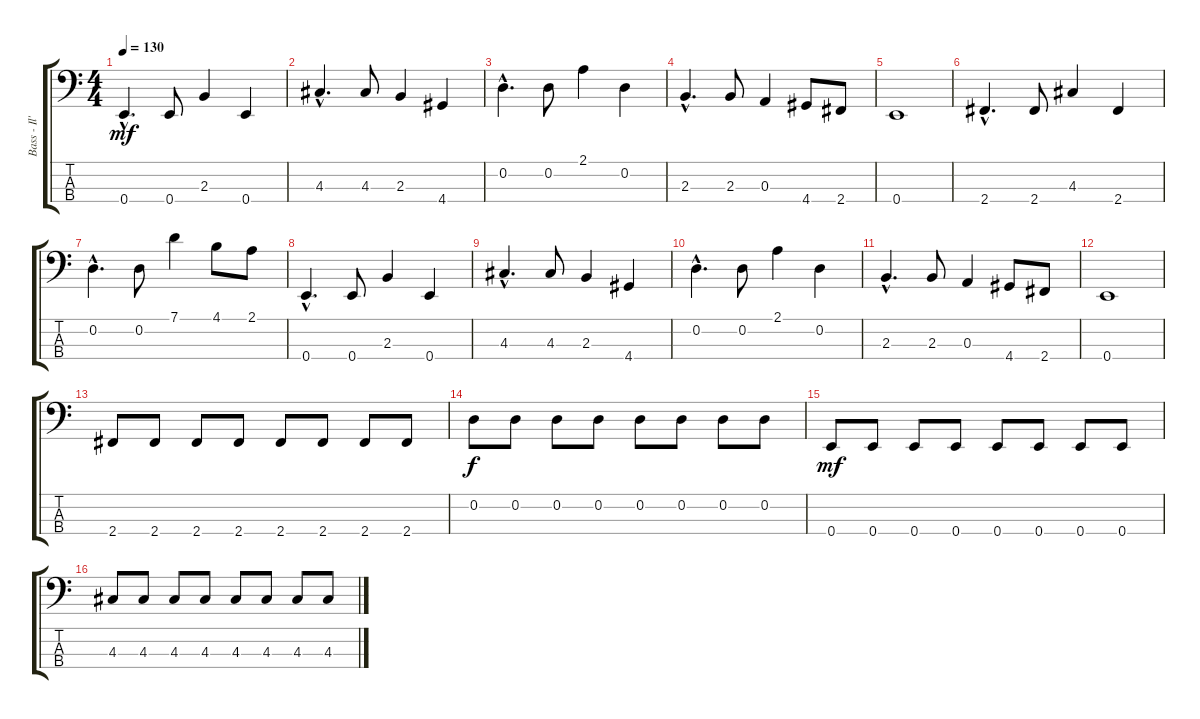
\track ("Bass - Il'ya Knyazev" "Bass - Il'") {instrument electricbassfinger}
\staff {score tabs}
\tuning (G2 D2 A1 E1) {hide}
\ts (4 4)
\tempo 130
\clef f4
\ks c
0.4{hac}.4{d dy mf} 0.4.8 2.3.4 0.4.4 |
4.3{hac}.4{d} 4.3.8 2.3.4 4.4.4 |
0.2{hac}.4{d} 0.2.8 2.1.4 0.2.4 |
2.3{hac}.4{d} 2.3.8 0.3.4 4.4.8 2.4.8 |
0.4.1 |
2.4{hac}.4{d} 2.4.8 4.3.4 2.4.4 |
0.2{hac}.4{d} 0.2.8 7.1.4 4.1.8 2.1.8 |
0.4{hac}.4{d} 0.4.8 2.3.4 0.4.4 |
4.3{hac}.4{d} 4.3.8 2.3.4 4.4.4 |
0.2{hac}.4{d} 0.2.8 2.1.4 0.2.4 |
2.3{hac}.4{d} 2.3.8 0.3.4 4.4.8 2.4.8 |
0.4.1 |
2.4.8 2.4.8 2.4.8 2.4.8 2.4.8 2.4.8 2.4.8 2.4.8 |
0.2.8{dy f} 0.2.8 0.2.8 0.2.8 0.2.8 0.2.8 0.2.8 0.2.8 |
0.4.8{dy mf} 0.4.8 0.4.8 0.4.8 0.4.8 0.4.8 0.4.8 0.4.8 |
4.3.8 4.3.8 4.3.8 4.3.8 4.3.8 4.3.8 4.3.8 4.3.8
